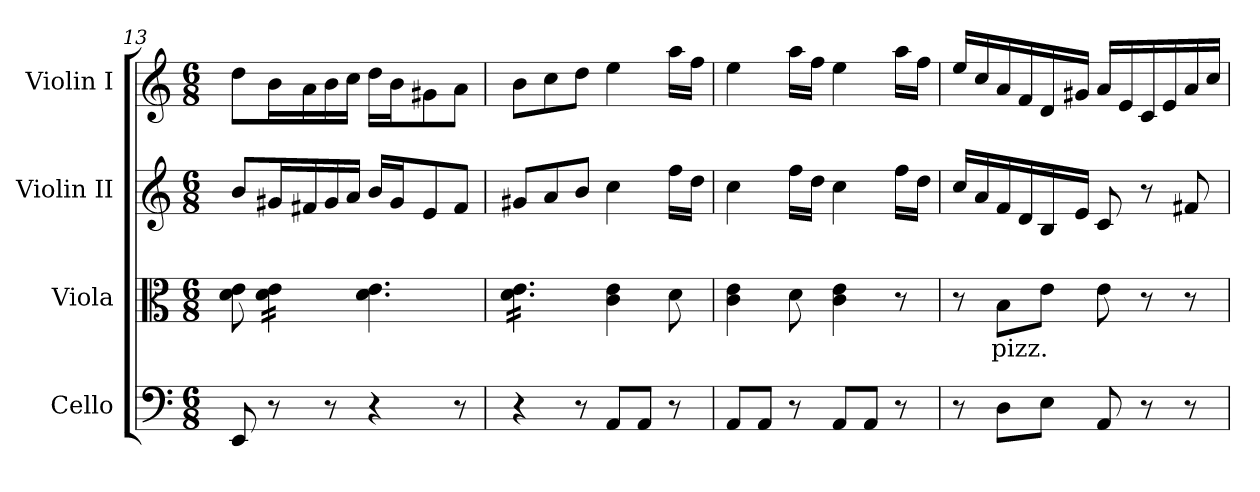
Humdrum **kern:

**kern	**kern	**text	**kern	**kern
*part4	*part3	*part3	*part2	*part1
*staff4	*staff3	*staff3	*staff2	*staff1
*I"Cello	*I"Viola	*	*I"Violin II	*I"Violin I
*	*I'Vla	*	*I'Vln	*I'Vln
*clefF4	*clefC3	*	*clefG2	*clefG2
*k[]	*k[]	*	*k[]	*k[]
*M6/8	*M6/8	*	*M6/8	*M6/8
=13	=13	=13	=13	=13
8EE/	8d\ 8e\	.	8b/L	8dd\L
*	*tremolo	*	*	*
8r	16d\ 16e\LL	.	16g#X/L	16b\L
.	16d\ 16e\	.	16f#X/	16a\
8r	16d\ 16e\	.	16g#/	16b\
.	16d\ 16e\JJ	.	16a/JJ	16cc\JJ
*	*Xtremolo	*	*	*
4r	4.d\ 4.e\	.	16b/LL	16dd\LL
.	.	.	16g#/J	16b\J
.	.	.	8e/	8g#X\
8r	.	.	8f#/J	8a\J
=14	=14	=14	=14	=14
*	*tremolo	*	*	*
4r	16d\ 16e\LL	.	8g#X/L	8b\L
.	16d\ 16e\	.	.	.
.	16d\ 16e\	.	8a/	8cc\
.	16d\ 16e\	.	.	.
8r	16d\ 16e\	.	8b/J	8dd\J
.	16d\ 16e\JJ	.	.	.
*	*Xtremolo	*	*	*
8AA/L	4c\ 4e\	.	4cc\	4ee\
8AA/J	.	.	.	.
8r	8d\	.	16ff\LL	16aa\LL
.	.	.	16dd\JJ	16ff\JJ
=15	=15	=15	=15	=15
8AA/L	4c\ 4e\	.	4cc\	4ee\
8AA/J	.	.	.	.
8r	8d\	.	16ff\LL	16aa\LL
.	.	.	16dd\JJ	16ff\JJ
8AA/L	4c\ 4e\	.	4cc\	4ee\
8AA/J	.	.	.	.
8r	8r	.	16ff\LL	16aa\LL
.	.	.	16dd\JJ	16ff\JJ
!!LO:LB:g=z
=16	=16	=16	=16	=16
8r	8r	.	16cc/LL	16ee/LL
.	.	.	16a/	16cc/
!	!	!LO:LY:b	!	!
8D\L	8B\L	pizz.	16f/	16a/
.	.	.	16d/	16f/
8E\J	8e\J	.	16B/	16d/
.	.	.	16e/JJ	16g#X/JJ
8AA/	8e\	.	8c/	16a/LL
.	.	.	.	16e/
8r	8r	.	8r	16c/
.	.	.	.	16e/
8r	8r	.	8f#X/	16a/
.	.	.	.	16cc/JJ
=	=	=	=	=
*-	*-	*-	*-	*-
